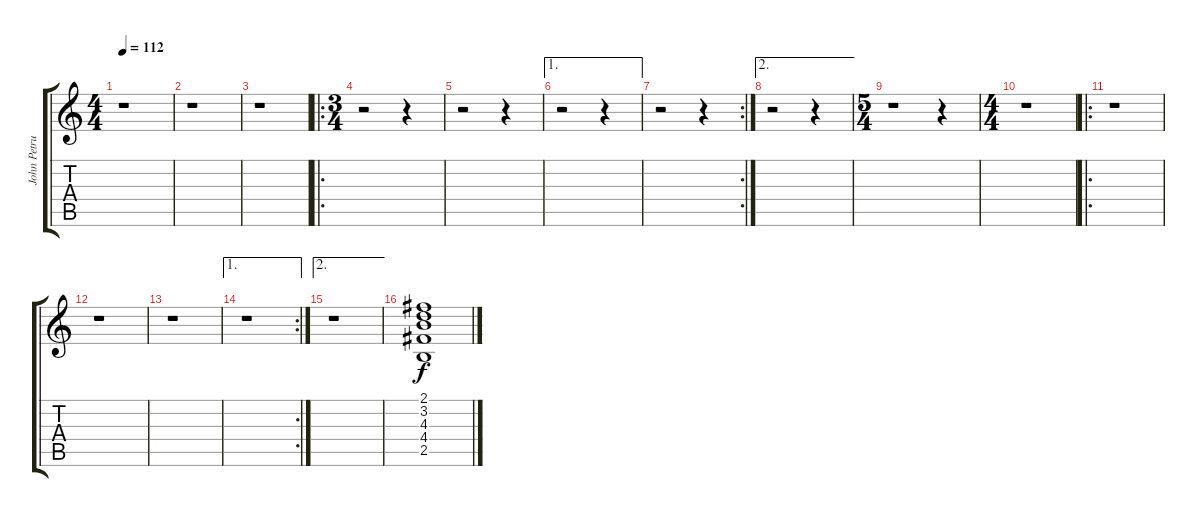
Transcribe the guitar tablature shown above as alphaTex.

\track ("John Petrucci2" "John Petru") {instrument distortionguitar}
\staff {score tabs}
\tuning (E4 B3 G3 D3 A2 E2) {hide}
\ts (4 4)
\tempo 112
\clef g2
\ks c
r.1{dy f} |
r.1 |
r.1 |
\ro
\ts (3 4)
r.2 r.4 |
r.2 r.4 |
\ae 1
r.2 r.4 |
\rc 2
r.2 r.4 |
\ae 2
r.2 r.4 |
\ts (5 4)
r.1 r.4 |
\ts (4 4)
r.1 |
\ro
r.1 |
r.1 |
r.1 |
\ae 1
\rc 2
r.1 |
\ae 2
r.1 |
(2.1 3.2 4.3 4.4 2.5).1
